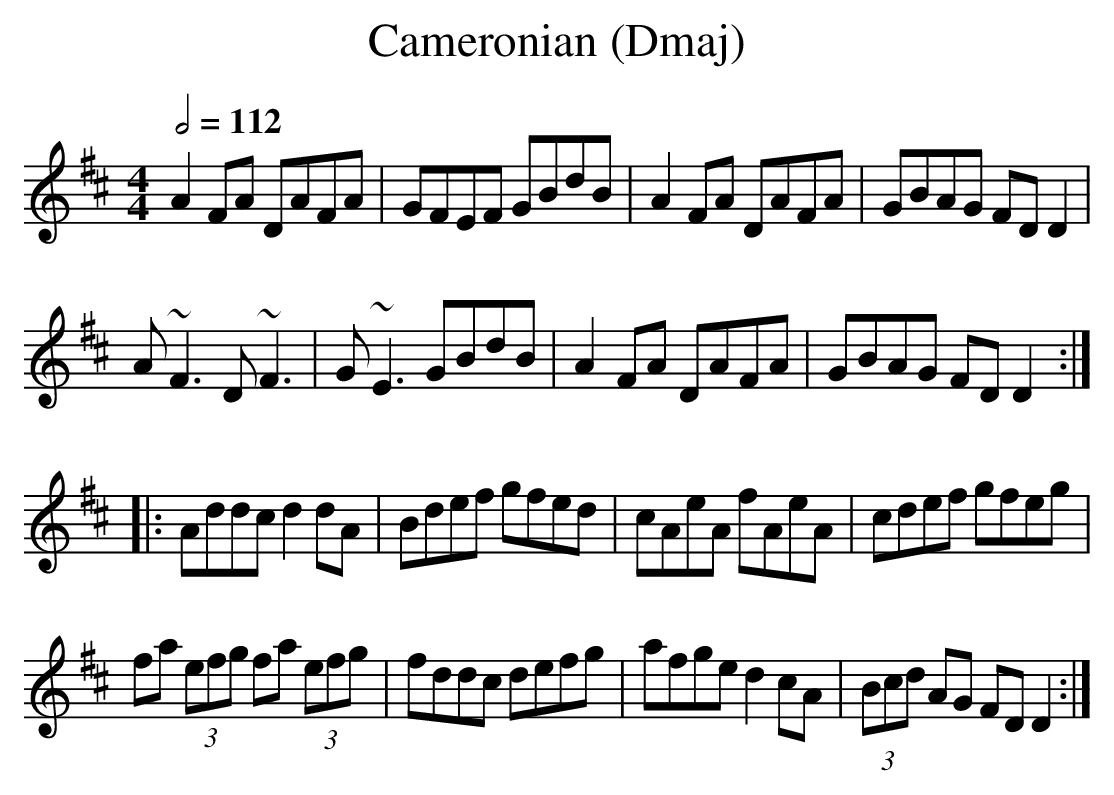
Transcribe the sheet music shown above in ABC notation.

X:1
T:Cameronian (Dmaj)
Q:1/2=112
M:4/4
L:1/8
K:Dmaj
A2FA DAFA|GFEF GBdB|A2FA DAFA|GBAG FDD2|
A~F3 D~F3|G~E3 GBdB|A2FA DAFA|GBAG FDD2:|
|:Addc d2dA|Bdef gfed|cAeA fAeA|cdef gfeg|
fa (3efg fa (3efg|fddc defg|afge d2cA|(3Bcd AG FDD2:|
